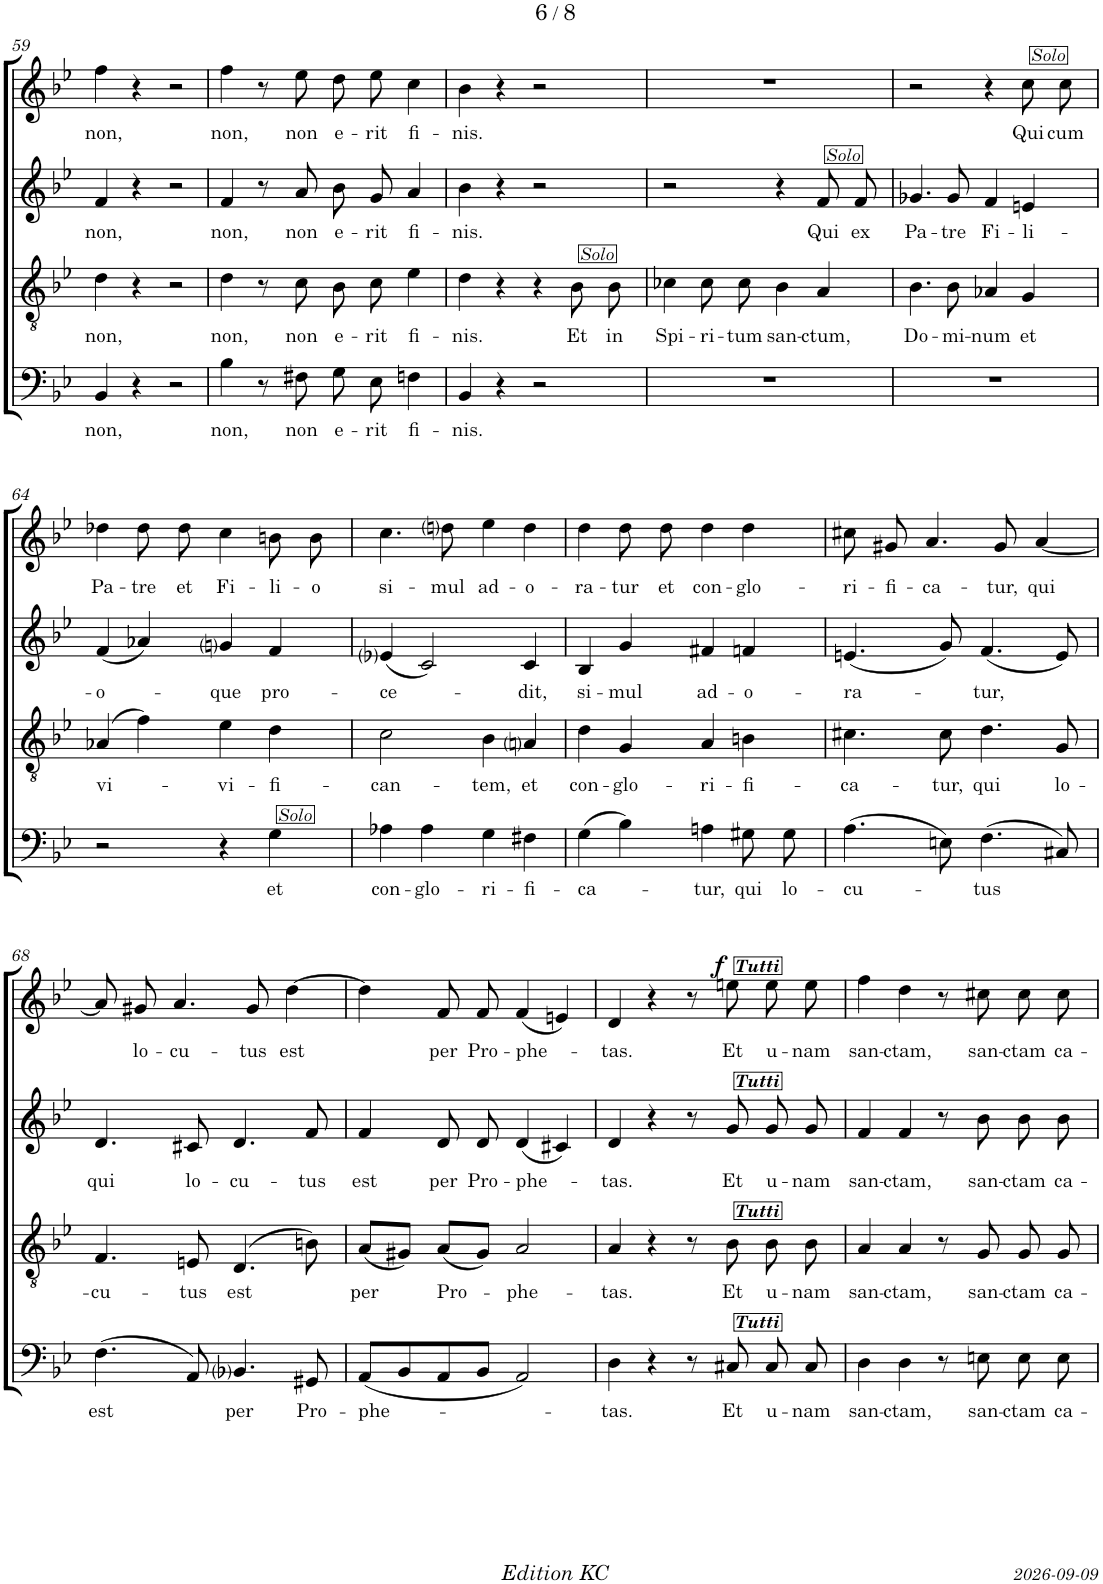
**kern	**text	**kern	**text	**kern	**text	**kern	**text	**dynam
*part4	*part4	*part3	*part3	*part2	*part2	*part1	*part1	*part1
*staff4	*staff4	*staff3	*staff3	*staff2	*staff2	*staff1	*staff1	*staff1
*I"Zeile 4	*	*I"Zeile 3	*	*I"Zeile 2	*	*I"Zeile 1	*	*
!!LO:PB:g=z
*clefF4	*	*clefGv2	*	*clefG2	*	*clefG2	*	*
*k[b-e-]	*	*k[b-e-]	*	*k[b-e-]	*	*k[b-e-]	*	*
*M4/4	*	*M4/4	*	*M4/4	*	*M4/4	*	*
*met(c)	*	*met(c)	*	*met(c)	*	*met(c)	*	*
=59	=59	=59	=59	=59	=59	=59	=59	=59
!	!LO:LY:b	!	!LO:LY:b	!	!LO:LY:b	!	!LO:LY:b	!
4BB-/	non,	4d\	non,	4f/	non,	4ff\	non,	.
4r	.	4r	.	4r	.	4r	.	.
2r	.	2r	.	2r	.	2r	.	.
=60	=60	=60	=60	=60	=60	=60	=60	=60
!	!LO:LY:b	!	!LO:LY:b	!	!LO:LY:b	!	!LO:LY:b	!
4B-\	non,	4d\	non,	4f/	non,	4ff\	non,	.
8r	.	8r	.	8r	.	8r	.	.
!	!LO:LY:b	!	!LO:LY:b	!	!LO:LY:b	!	!LO:LY:b	!
8F#X\	non	8c\	non	8a/	non	8ee-\	non	.
!	!LO:LY:b	!	!LO:LY:b	!	!LO:LY:b	!	!LO:LY:b	!
8G\	e-	8B-\	e-	8b-/L	e-	8dd\L	e-	.
!	!LO:LY:b	!	!LO:LY:b	!	!LO:LY:b	!	!LO:LY:b	!
8E-\	-rit	8c\	-rit	8g/J	-rit	8ee-\J	-rit	.
!	!LO:LY:b	!	!LO:LY:b	!	!LO:LY:b	!	!LO:LY:b	!
4Fn\	fi-	4e-\	fi-	4a/	fi-	4cc\	fi-	.
=61	=61	=61	=61	=61	=61	=61	=61	=61
!	!LO:LY:b	!	!LO:LY:b	!	!LO:LY:b	!	!LO:LY:b	!
4BB-/	-nis.	4d\	-nis.	4b-\	-nis.	4b-\	-nis.	.
4r	.	4r	.	4r	.	4r	.	.
2r	.	4r	.	2r	.	2r	.	.
!	!	!LO:TX:a:i:t=Solo	!	!	!	!	!	!
!	!	!	!LO:LY:b	!	!	!	!	!
.	.	8B-\	Et	.	.	.	.	.
!	!	!	!LO:LY:b	!	!	!	!	!
.	.	8B-\	in	.	.	.	.	.
=62	=62	=62	=62	=62	=62	=62	=62	=62
!	!	!	!LO:LY:b	!	!	!	!	!
1r	.	4c-X\	Spi-	2r	.	1r	.	.
!	!	!	!LO:LY:b	!	!	!	!	!
.	.	8c-\	-ri-	.	.	.	.	.
!	!	!	!LO:LY:b	!	!	!	!	!
.	.	8c-\	-tum	.	.	.	.	.
!	!	!	!LO:LY:b	!	!	!	!	!
.	.	4B-\	san-	4r	.	.	.	.
!	!	!	!	!LO:TX:a:i:t=Solo	!	!	!	!
!	!	!	!LO:LY:b	!	!LO:LY:b	!	!	!
.	.	4A/	-ctum,	8f/L	Qui	.	.	.
!	!	!	!	!	!LO:LY:b	!	!	!
.	.	.	.	8f/J	ex	.	.	.
=63	=63	=63	=63	=63	=63	=63	=63	=63
!	!	!	!LO:LY:b	!	!LO:LY:b	!	!	!
1r	.	4.B-\	Do-	4.g-X/	Pa-	2r	.	.
!	!	!	!LO:LY:b	!	!LO:LY:b	!	!	!
.	.	8B-\	-mi-	8g-/	-tre	.	.	.
!	!	!	!LO:LY:b	!	!LO:LY:b	!	!	!
.	.	4A-X/	-num	4f/	Fi-	4r	.	.
!	!	!	!	!	!	!LO:TX:a:i:t=Solo	!	!
!	!	!	!LO:LY:b	!	!LO:LY:b	!	!LO:LY:b	!
.	.	4G/	et	4en/	-li-	8cc\L	Qui	.
!	!	!	!	!	!	!	!LO:LY:b	!
.	.	.	.	.	.	8cc\J	cum	.
!!LO:LB:g=z
=64	=64	=64	=64	=64	=64	=64	=64	=64
!	!	!	!LO:LY:b	!	!LO:LY:b	!	!LO:LY:b	!
2r	.	(4A-X/	vi-	(4f/	-o-	4dd-X\	Pa-	.
!	!	!	!	!	!	!	!LO:LY:b	!
.	.	4f\)	.	4a-X/)	.	8dd-\L	-tre	.
!	!	!	!	!	!	!	!LO:LY:b	!
.	.	.	.	.	.	8dd-\J	et	.
!	!	!	!LO:LY:b	!	!LO:LY:b	!	!LO:LY:b	!
4r	.	4e-\	-vi-	4gni/	-que	4cc\	Fi-	.
!LO:TX:a:i:t=Solo	!	!	!	!	!	!	!	!
!	!LO:LY:b	!	!LO:LY:b	!	!LO:LY:b	!	!LO:LY:b	!
4G\	et	4d\	-fi-	4f/	pro-	8bn\L	-li-	.
!	!	!	!	!	!	!	!LO:LY:b	!
.	.	.	.	.	.	8b\J	-o	.
=65	=65	=65	=65	=65	=65	=65	=65	=65
!	!LO:LY:b	!	!LO:LY:b	!	!LO:LY:b	!	!LO:LY:b	!
4A-X\	con-	2c\	-can-	(4e-i/	-ce-	4.cc\	si-	.
!	!LO:LY:b	!	!	!	!	!	!	!
4A-\	-glo-	.	.	2c/)	.	.	.	.
!	!	!	!	!	!	!	!LO:LY:b	!
.	.	.	.	.	.	8ddni\	-mul	.
!	!LO:LY:b	!	!LO:LY:b	!	!	!	!LO:LY:b	!
4G\	-ri-	4B-\	-tem,	.	.	4ee-\	ad-	.
!	!LO:LY:b	!	!LO:LY:b	!	!LO:LY:b	!	!LO:LY:b	!
4F#X\	-fi-	4Ani/	et	4c/	-dit,	4dd\	-o-	.
=66	=66	=66	=66	=66	=66	=66	=66	=66
!	!LO:LY:b	!	!LO:LY:b	!	!LO:LY:b	!	!LO:LY:b	!
(4G\	-ca-	4d\	con-	4B-/	si-	4dd\	-ra-	.
!	!	!	!LO:LY:b	!	!LO:LY:b	!	!LO:LY:b	!
4B-\)	.	4G/	-glo-	4g/	-mul	8dd\L	-tur	.
!	!	!	!	!	!	!	!LO:LY:b	!
.	.	.	.	.	.	8dd\J	et	.
!	!LO:LY:b	!	!LO:LY:b	!	!LO:LY:b	!	!LO:LY:b	!
4An\	-tur,	4A/	-ri-	4f#X/	ad-	4dd\	con-	.
!	!LO:LY:b	!	!LO:LY:b	!	!LO:LY:b	!	!LO:LY:b	!
8G#X\	qui	4Bn\	-fi-	4fn/	-o-	4dd\	-glo-	.
!	!LO:LY:b	!	!	!	!	!	!	!
8G#\	lo-	.	.	.	.	.	.	.
=67	=67	=67	=67	=67	=67	=67	=67	=67
!	!LO:LY:b	!	!LO:LY:b	!	!LO:LY:b	!	!LO:LY:b	!
(4.A\	-cu-	4.c#X\	-ca-	(4.en/	-ra-	8cc#X/L	-ri-	.
!	!	!	!	!	!	!	!LO:LY:b	!
.	.	.	.	.	.	8g#X/J	-fi-	.
!	!	!	!	!	!	!	!LO:LY:b	!
.	.	.	.	.	.	4.a/	-ca-	.
!	!	!	!LO:LY:b	!	!	!	!	!
8En\)	.	8c#\	-tur,	8g/)	.	.	.	.
!	!LO:LY:b	!	!LO:LY:b	!	!LO:LY:b	!	!	!
(4.F\	-tus	4.d\	qui	(4.f/	-tur,	.	.	.
!	!	!	!	!	!	!	!LO:LY:b	!
.	.	.	.	.	.	8g#/	-tur,	.
!	!	!	!	!	!	!	!LO:LY:b	!
.	.	.	.	.	.	[4a/	qui	.
!	!	!	!LO:LY:b	!	!	!	!	!
8C#X/)	.	8G/	lo-	8e/)	.	.	.	.
!!LO:LB:g=z
=68	=68	=68	=68	=68	=68	=68	=68	=68
!	!LO:LY:b	!	!LO:LY:b	!	!LO:LY:b	!	!	!
(4.F\	est	4.F/	-cu-	4.d/	qui	8a/L]	.	.
!	!	!	!	!	!	!	!LO:LY:b	!
.	.	.	.	.	.	8g#X/J	lo-	.
!	!	!	!	!	!	!	!LO:LY:b	!
.	.	.	.	.	.	4.a/	-cu-	.
!	!	!	!LO:LY:b	!	!LO:LY:b	!	!	!
8AA/)	.	8En/	-tus	8c#X/	lo-	.	.	.
!	!LO:LY:b	!	!LO:LY:b	!	!LO:LY:b	!	!	!
4.BB-i/	per	(4.D/	est	4.d/	-cu-	.	.	.
!	!	!	!	!	!	!	!LO:LY:b	!
.	.	.	.	.	.	8g#/	-tus	.
!	!	!	!	!	!	!	!LO:LY:b	!
.	.	.	.	.	.	[4dd\	est	.
!	!LO:LY:b	!	!	!	!LO:LY:b	!	!	!
8GG#X/	Pro-	8Bn\)	.	8f/	-tus	.	.	.
=69	=69	=69	=69	=69	=69	=69	=69	=69
!	!LO:LY:b	!	!LO:LY:b	!	!LO:LY:b	!	!	!
(8AA/L	-phe-	(8A/L	per	4f/	est	4dd\]	.	.
8BB-/	.	8G#X/J)	.	.	.	.	.	.
!	!	!	!LO:LY:b	!	!LO:LY:b	!	!LO:LY:b	!
8AA/	.	(8A/L	Pro-	8d/L	per	8f/L	per	.
!	!	!	!	!	!LO:LY:b	!	!LO:LY:b	!
8BB-/J	.	8G#/J)	.	8d/J	Pro-	8f/J	Pro-	.
!	!	!	!LO:LY:b	!	!LO:LY:b	!	!LO:LY:b	!
2AA/)	.	2A/	-phe-	(4d/	-phe-	(4f/	-phe-	.
.	.	.	.	4c#X/)	.	4en/)	.	.
=70	=70	=70	=70	=70	=70	=70	=70	=70
!	!LO:LY:b	!	!LO:LY:b	!	!LO:LY:b	!	!LO:LY:b	!
4D\	-tas.	4A/	-tas.	4d/	-tas.	4d/	-tas.	.
4r	.	4r	.	4r	.	4r	.	.
8r	.	8r	.	8r	.	8r	.	.
!	!	!	!	!	!	!LO:TX:a:Bi:t=Tutti	!	!
!	!	!	!	!LO:TX:a:Bi:t=Tutti	!	!	!	!
!	!	!LO:TX:a:Bi:t=Tutti	!	!	!	!	!	!
!LO:TX:a:Bi:t=Tutti	!	!	!	!	!	!	!	!
!	!LO:LY:b	!	!LO:LY:b	!	!LO:LY:b	!	!LO:LY:b	!LO:DY:b
8C#X/	Et	8B-\	Et	8g/	Et	8een\	Et	f
!	!LO:LY:b	!	!LO:LY:b	!	!LO:LY:b	!	!LO:LY:b	!
8C#/	u-	8B-\	u-	8g/L	u-	8ee\L	u-	.
!	!LO:LY:b	!	!LO:LY:b	!	!LO:LY:b	!	!LO:LY:b	!
8C#/	-nam	8B-\	-nam	8g/J	-nam	8ee\J	-nam	.
=71	=71	=71	=71	=71	=71	=71	=71	=71
!	!LO:LY:b	!	!LO:LY:b	!	!LO:LY:b	!	!LO:LY:b	!
4D\	san-	4A/	san-	4f/	san-	4ff\	san-	.
!	!LO:LY:b	!	!LO:LY:b	!	!LO:LY:b	!	!LO:LY:b	!
4D\	-ctam,	4A/	-ctam,	4f/	-ctam,	4dd\	-ctam,	.
8r	.	8r	.	8r	.	8r	.	.
!	!LO:LY:b	!	!LO:LY:b	!	!LO:LY:b	!	!LO:LY:b	!
8En\	san-	8G/	san-	8b-\	san-	8cc#X\	san-	.
!	!LO:LY:b	!	!LO:LY:b	!	!LO:LY:b	!	!LO:LY:b	!
8E\	-ctam	8G/	-ctam	8b-\L	-ctam	8cc#\L	-ctam	.
!	!LO:LY:b	!	!LO:LY:b	!	!LO:LY:b	!	!LO:LY:b	!
8E\	ca-	8G/	ca-	8b-\J	ca-	8cc#\J	ca-	.
=	=	=	=	=	=	=	=	=
*-	*-	*-	*-	*-	*-	*-	*-	*-
